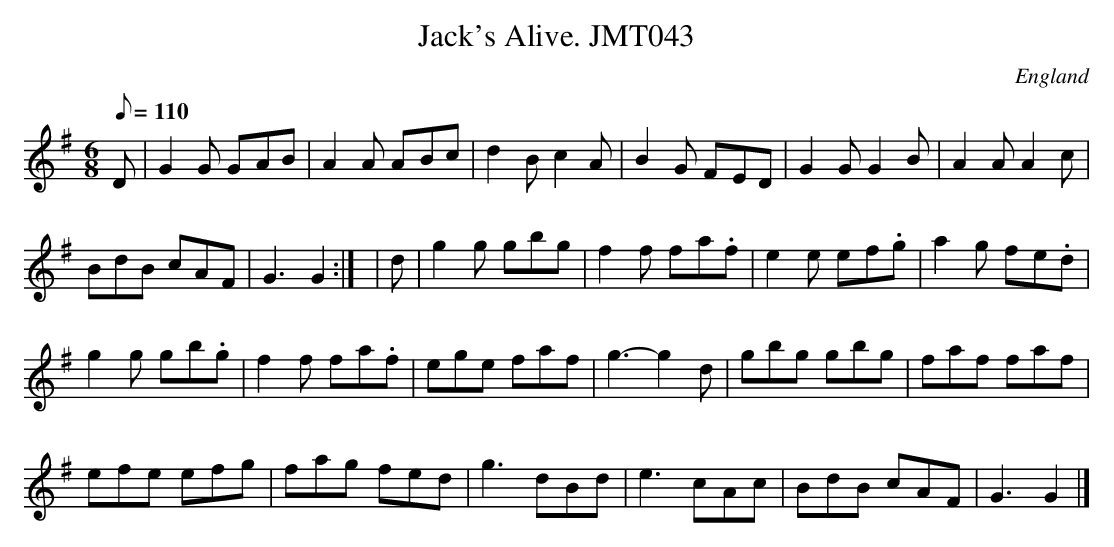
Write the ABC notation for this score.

X:1
T:Jack's Alive. JMT043
M:6/8
L:1/8
Q:110
O:England
K:G
D|G2G G-AB|A2A A-Bc|d2Bc2A|B2G F-ED|G2G G2B|A2AA2c|!BdB cAF|G3G2:|
|d|g2g gbg|f2f f-a.f|e2e e-f.g|a2g f-e.d|!g2g g-b.g|f2f f-a.f|ege faf|g3
-g2d|gbg gbg|faf faf|!
efe efg|fag fed|g3dBd|e3cAc|BdB cAF|G3G2|]
